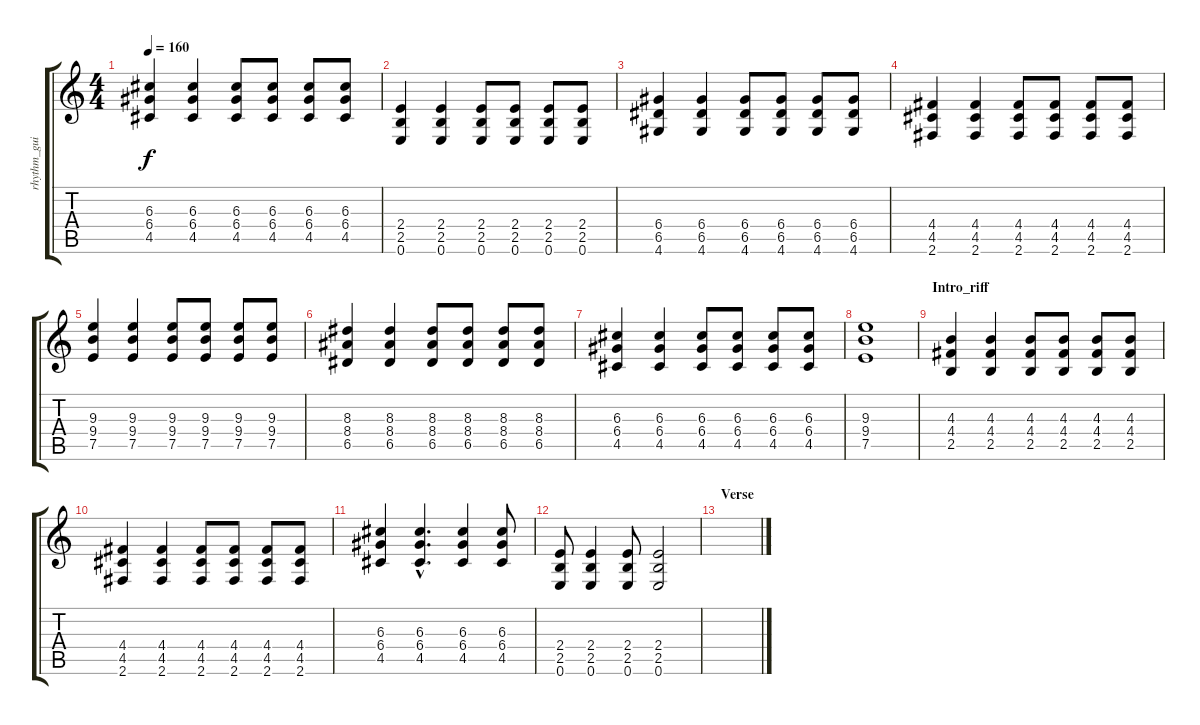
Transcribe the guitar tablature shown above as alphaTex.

\track ("rhythm_guitar" "rhythm_gui") {instrument distortionguitar}
\staff {score tabs}
\tuning (E4 B3 G3 D3 A2 E2) {hide}
\ts (4 4)
\tempo 160
\clef g2
\ks c
(6.3 6.4 4.5).4{dy f} (6.3 6.4 4.5).4 (6.3 6.4 4.5).8 (6.3 6.4 4.5).8 (6.3 6.4 4.5).8 (6.3 6.4 4.5).8 |
(2.4 2.5 0.6).4 (2.4 2.5 0.6).4 (2.4 2.5 0.6).8 (2.4 2.5 0.6).8 (2.4 2.5 0.6).8 (2.4 2.5 0.6).8 |
(6.4 6.5 4.6).4 (6.4 6.5 4.6).4 (6.4 6.5 4.6).8 (6.4 6.5 4.6).8 (6.4 6.5 4.6).8 (6.4 6.5 4.6).8 |
(4.4 4.5 2.6).4 (4.4 4.5 2.6).4 (4.4 4.5 2.6).8 (4.4 4.5 2.6).8 (4.4 4.5 2.6).8 (4.4 4.5 2.6).8 |
(9.3 9.4 7.5).4 (9.3 9.4 7.5).4 (9.3 9.4 7.5).8 (9.3 9.4 7.5).8 (9.3 9.4 7.5).8 (9.3 9.4 7.5).8 |
(8.3 8.4 6.5).4 (8.3 8.4 6.5).4 (8.3 8.4 6.5).8 (8.3 8.4 6.5).8 (8.3 8.4 6.5).8 (8.3 8.4 6.5).8 |
(6.3 6.4 4.5).4 (6.3 6.4 4.5).4 (6.3 6.4 4.5).8 (6.3 6.4 4.5).8 (6.3 6.4 4.5).8 (6.3 6.4 4.5).8 |
(9.3 9.4 7.5).1 |
\section ("" "Intro_riff")
(4.3 4.4 2.5).4 (4.3 4.4 2.5).4 (4.3 4.4 2.5).8 (4.3 4.4 2.5).8 (4.3 4.4 2.5).8 (4.3 4.4 2.5).8 |
(4.4 4.5 2.6).4 (4.4 4.5 2.6).4 (4.4 4.5 2.6).8 (4.4 4.5 2.6).8 (4.4 4.5 2.6).8 (4.4 4.5 2.6).8 |
(6.3 6.4 4.5).4 (6.3{hac} 6.4{hac} 4.5{hac}).4{d} (6.3 6.4 4.5).4 (6.3 6.4 4.5).8 |
(2.4 2.5 0.6).8 (2.4 2.5 0.6).4 (2.4 2.5 0.6).8 (2.4 2.5 0.6).2 |
\section ("" "Verse")
